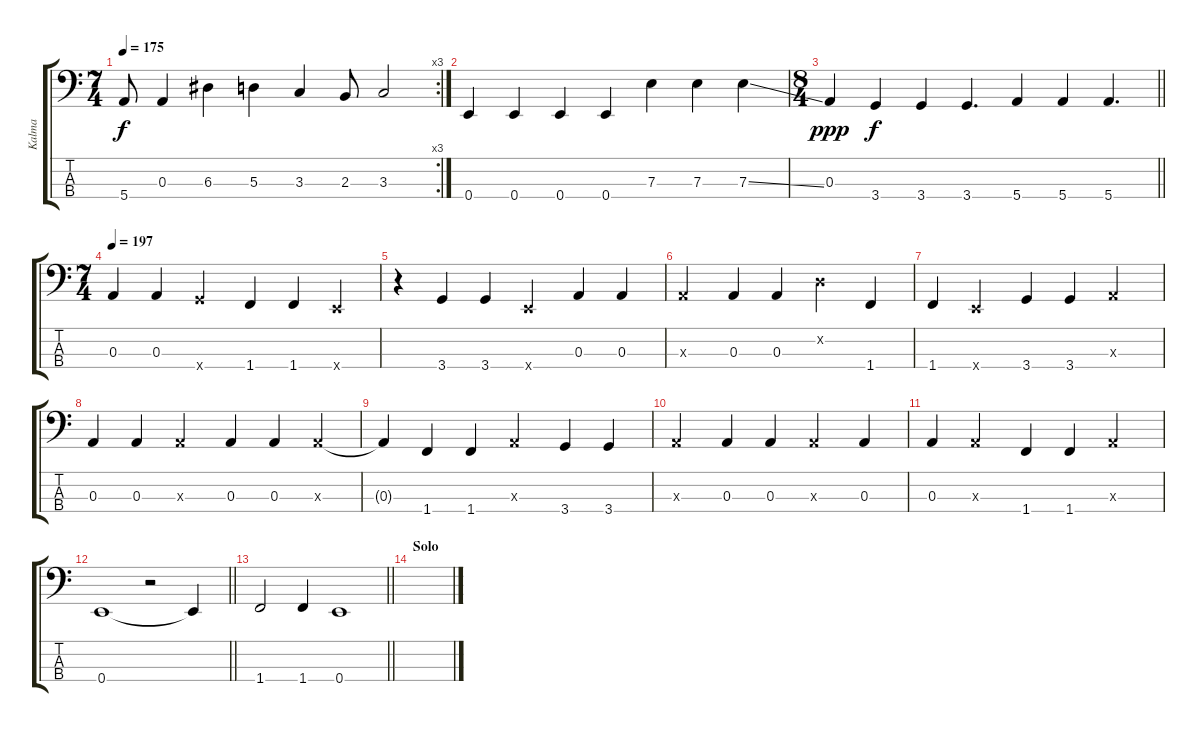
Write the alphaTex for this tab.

\track ("Kalma" "Kalma") {instrument electricbasspick}
\staff {score tabs}
\tuning (G2 D2 A1 E1) {hide}
\rc 3
\ts (7 4)
\tempo 175
\clef f4
\ks c
5.4.8{dy f} 0.3.4 6.3.4 5.3.4 3.3.4 2.3.8 3.3.2 |
0.4.4 0.4.4 0.4.4 0.4.4 7.3.4 7.3.4 7.3{ss}.4 |
\ts (8 4)
\barLineRight lightlight
0.3.4{dy ppp} 3.4.4{dy f} 3.4.4 3.4.4{d} 5.4.4 5.4.4 5.4.4{d} |
\ts (7 4)
\tempo 197
0.3.4 0.3.4 3.4{x}.2 1.4.4 1.4.4 0.4{x}.4 |
r.4 3.4.4 3.4.4 0.4{x}.2 0.3.4 0.3.4 |
0.3{x}.2 0.3.4 0.3.4 0.2{x}.2 1.4.4 |
1.4.4 0.4{x}.2 3.4.4 3.4.4 0.3{x}.2 |
0.3.4 0.3.4 0.3{x}.2 0.3.4 0.3.4 0.3{x}.4 |
0.3{t}.4 1.4.4 1.4.4 0.3{x}.2 3.4.4 3.4.4 |
0.3{x}.2 0.3.4 0.3.4 0.3{x}.2 0.3.4 |
0.3.4 0.3{x}.2 1.4.4 1.4.4 0.3{x}.2 |
\barLineRight lightlight
0.4.1 r.2 0.4{t}.4 |
\barLineRight lightlight
1.4.2 1.4.4 0.4.1 |
\section ("" "Solo")
